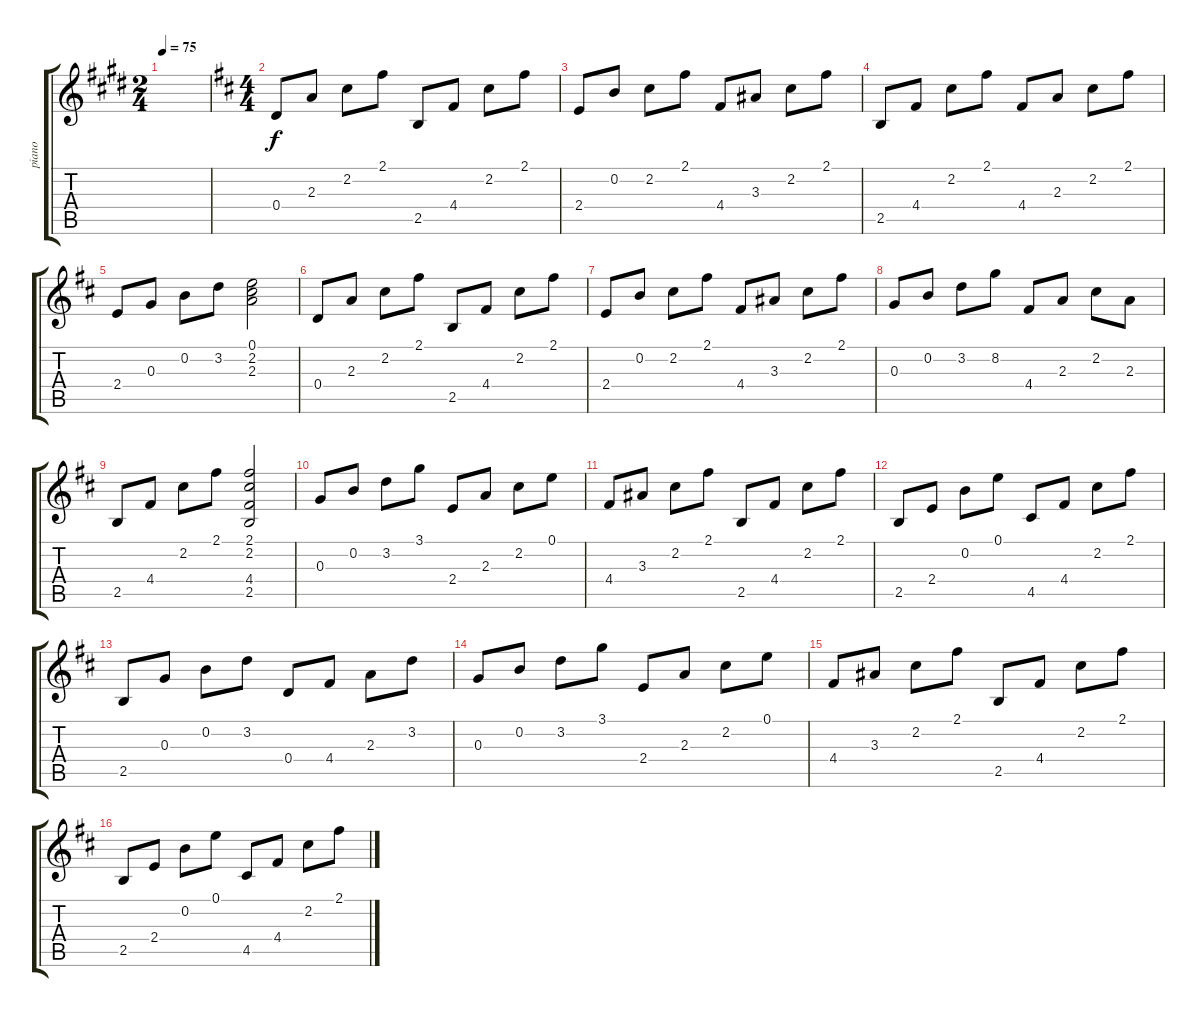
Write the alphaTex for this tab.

\track ("piano" "piano") {instrument acousticgrandpiano}
\staff {score tabs}
\tuning (E5 B4 G4 D4 A3 E3) {hide}
\ts (2 4)
\tempo 75
\clef g2
\ks e
|
\ts (4 4)
\ks d
0.4.8 2.3.8 2.2.8 2.1.8 2.5.8 4.4.8 2.2.8 2.1.8 |
2.4.8 0.2.8 2.2.8 2.1.8 4.4.8 3.3.8 2.2.8 2.1.8 |
2.5.8 4.4.8 2.2.8 2.1.8 4.4.8 2.3.8 2.2.8 2.1.8 |
2.4.8 0.3.8 0.2.8 3.2.8 (0.1 2.2 2.3).2 |
0.4.8 2.3.8 2.2.8 2.1.8 2.5.8 4.4.8 2.2.8 2.1.8 |
2.4.8 0.2.8 2.2.8 2.1.8 4.4.8 3.3.8 2.2.8 2.1.8 |
0.3.8 0.2.8 3.2.8 8.2.8 4.4.8 2.3.8 2.2.8 2.3.8 |
2.5.8 4.4.8 2.2.8 2.1.8 (2.1 2.2 4.4 2.5).2 |
0.3.8 0.2.8 3.2.8 3.1.8 2.4.8 2.3.8 2.2.8 0.1.8 |
4.4.8 3.3.8 2.2.8 2.1.8 2.5.8 4.4.8 2.2.8 2.1.8 |
2.5.8 2.4.8 0.2.8 0.1.8 4.5.8 4.4.8 2.2.8 2.1.8 |
2.5.8 0.3.8 0.2.8 3.2.8 0.4.8 4.4.8 2.3.8 3.2.8 |
0.3.8 0.2.8 3.2.8 3.1.8 2.4.8 2.3.8 2.2.8 0.1.8 |
4.4.8 3.3.8 2.2.8 2.1.8 2.5.8 4.4.8 2.2.8 2.1.8 |
2.5.8 2.4.8 0.2.8 0.1.8 4.5.8 4.4.8 2.2.8 2.1.8
